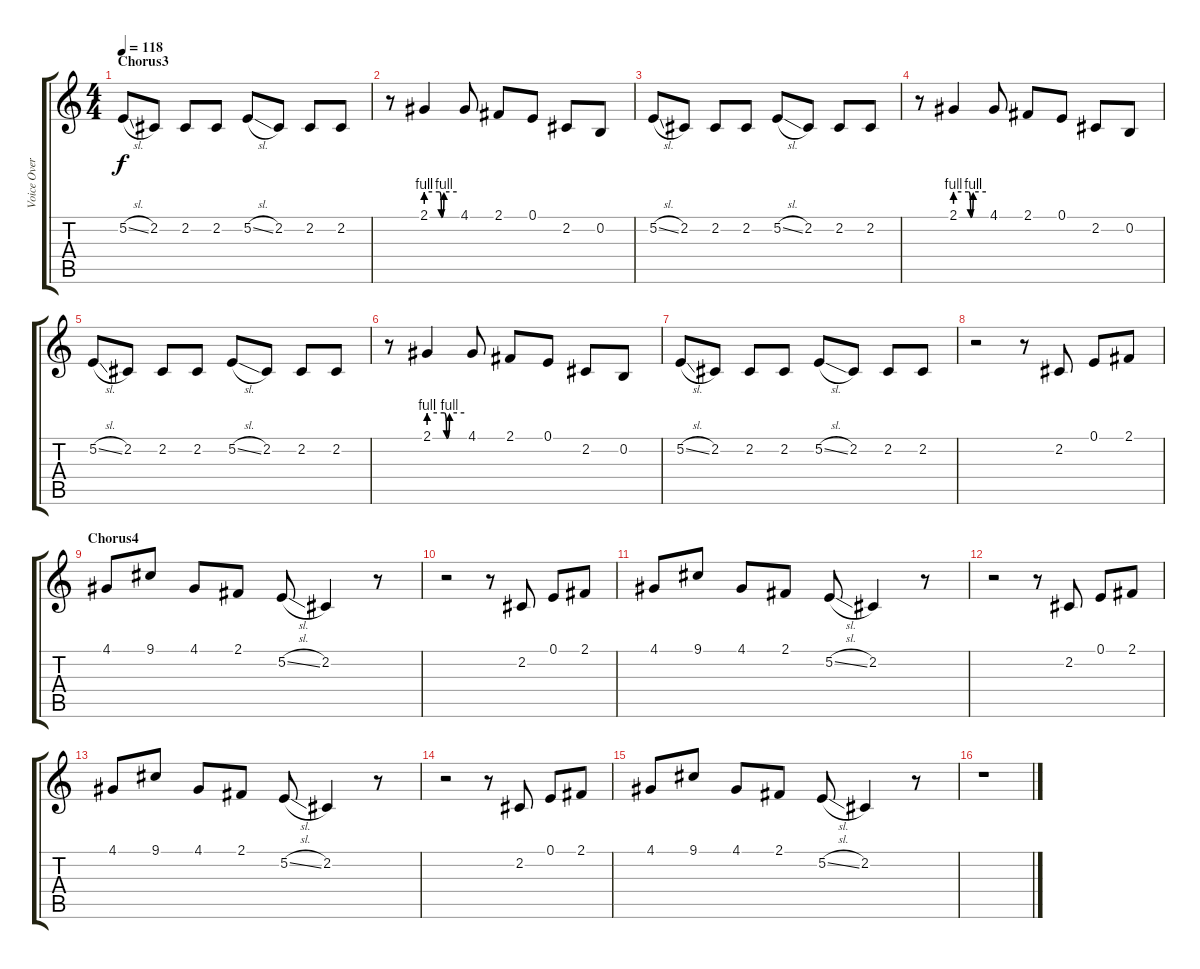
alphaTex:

\track ("Voice Overdub" "Voice Over") {instrument altosax}
\staff {score tabs}
\tuning (E4 B3 G3 D3 A2 E2) {hide}
\ts (4 4)
\section ("" "Chorus3")
\tempo 118
\clef g2
\ks c
5.2{sl}.8{dy f} 2.2.8 2.2.8 2.2.8 5.2{sl}.8 2.2.8 2.2.8 2.2.8 |
r.8 2.1{be (custom 0 4 26 4 30 0 35 4 60 4)}.4 4.1.8 2.1.8 0.1.8 2.2.8 0.2.8 |
5.2{sl}.8 2.2.8 2.2.8 2.2.8 5.2{sl}.8 2.2.8 2.2.8 2.2.8 |
r.8 2.1{be (custom 0 4 26 4 30 0 35 4 60 4)}.4 4.1.8 2.1.8 0.1.8 2.2.8 0.2.8 |
5.2{sl}.8 2.2.8 2.2.8 2.2.8 5.2{sl}.8 2.2.8 2.2.8 2.2.8 |
r.8 2.1{be (custom 0 4 26 4 30 0 35 4 60 4)}.4 4.1.8 2.1.8 0.1.8 2.2.8 0.2.8 |
5.2{sl}.8 2.2.8 2.2.8 2.2.8 5.2{sl}.8 2.2.8 2.2.8 2.2.8 |
r.2 r.8 2.2.8 0.1.8 2.1.8 |
\section ("" "Chorus4")
4.1.8 9.1.8 4.1.8 2.1.8 5.2{sl}.8 2.2.4 r.8 |
r.2 r.8 2.2.8 0.1.8 2.1.8 |
4.1.8 9.1.8 4.1.8 2.1.8 5.2{sl}.8 2.2.4 r.8 |
r.2 r.8 2.2.8 0.1.8 2.1.8 |
4.1.8 9.1.8 4.1.8 2.1.8 5.2{sl}.8 2.2.4 r.8 |
r.2 r.8 2.2.8 0.1.8 2.1.8 |
4.1.8 9.1.8 4.1.8 2.1.8 5.2{sl}.8 2.2.4 r.8 |
r.1
